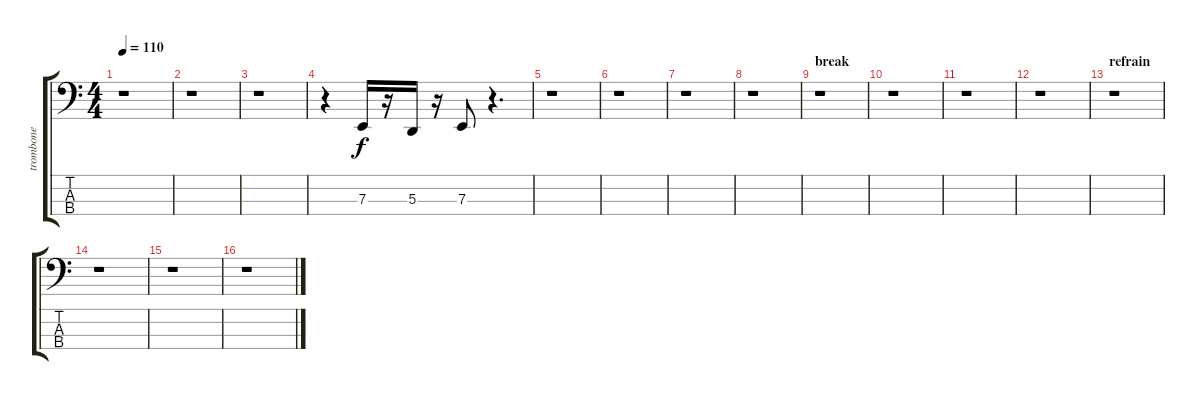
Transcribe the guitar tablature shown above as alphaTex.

\track ("trombone" "trombone") {instrument trombone}
\staff {score tabs}
\tuning (G2 D2 A1 E1) {hide}
\ts (4 4)
\tempo 110
\clef f4
\ks aminor
r.1{dy f} |
r.1 |
r.1 |
r.4 7.3.16 r.16 5.3.16 r.16 7.3.8 r.4{d} |
r.1 |
r.1 |
r.1 |
r.1 |
\section ("" "break")
r.1 |
r.1 |
r.1 |
r.1 |
\section ("" "refrain")
r.1 |
r.1 |
r.1 |
r.1
